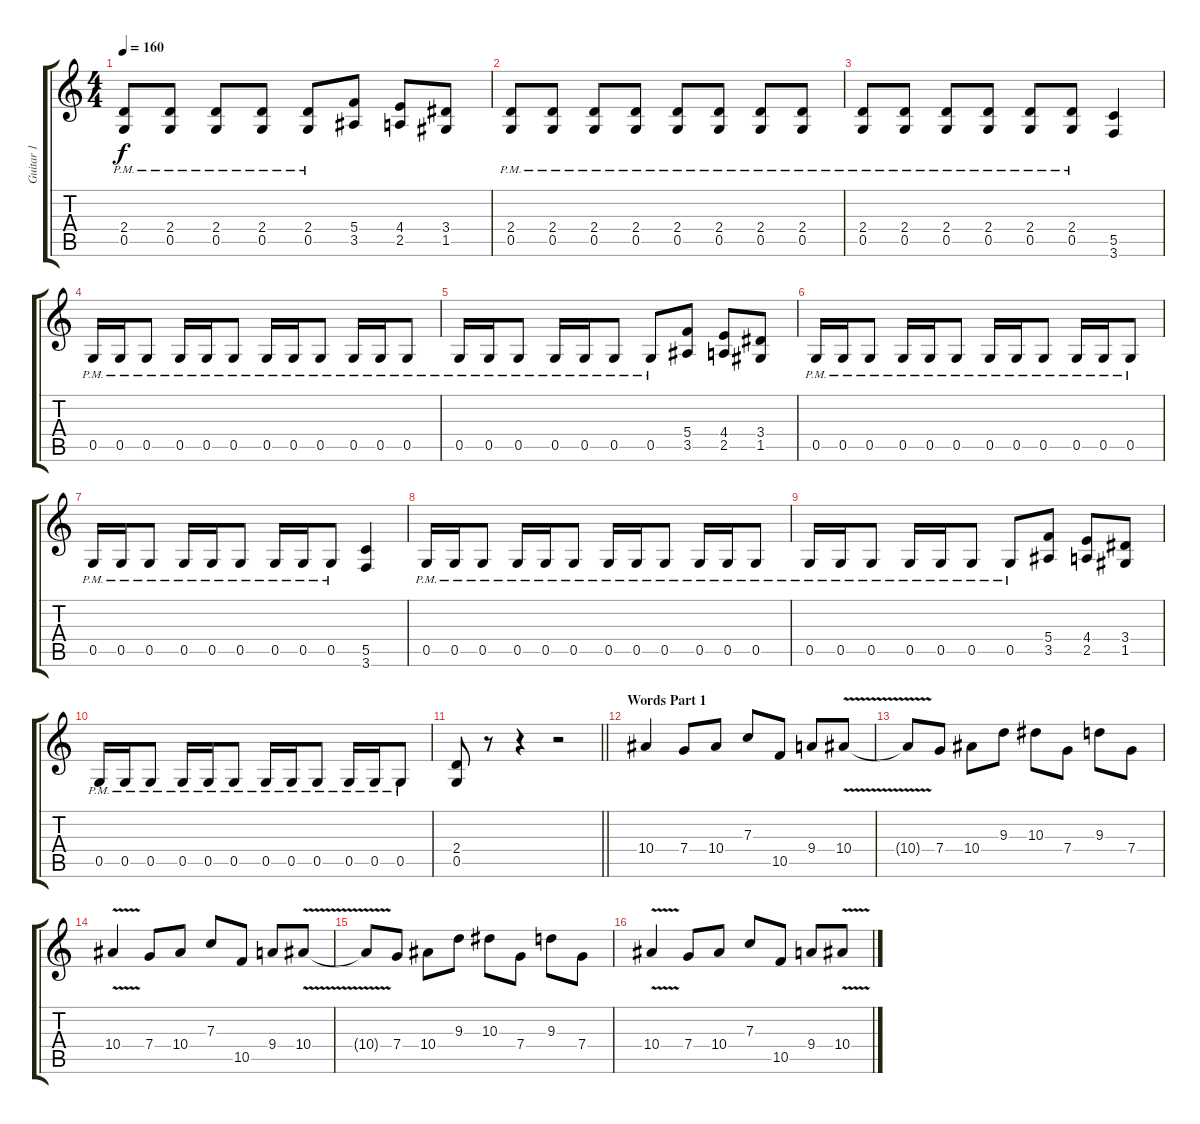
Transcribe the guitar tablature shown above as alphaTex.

\track ("Guitar 1" "Guitar 1") {instrument distortionguitar}
\staff {score tabs}
\tuning (D4 A3 F3 C3 G2 D2) {hide}
\ts (4 4)
\tempo 160
\clef g2
\ks c
(2.4{pm} 0.5{pm}).8{dy f} (2.4{pm} 0.5{pm}).8 (2.4{pm} 0.5{pm}).8 (2.4{pm} 0.5{pm}).8 (2.4{pm} 0.5{pm}).8 (5.4 3.5).8 (4.4 2.5).8 (3.4 1.5).8 |
(2.4{pm} 0.5{pm}).8 (2.4{pm} 0.5{pm}).8 (2.4{pm} 0.5{pm}).8 (2.4{pm} 0.5{pm}).8 (2.4{pm} 0.5{pm}).8 (2.4{pm} 0.5{pm}).8 (2.4{pm} 0.5{pm}).8 (2.4{pm} 0.5{pm}).8 |
(2.4{pm} 0.5{pm}).8 (2.4{pm} 0.5{pm}).8 (2.4{pm} 0.5{pm}).8 (2.4{pm} 0.5{pm}).8 (2.4{pm} 0.5{pm}).8 (2.4{pm} 0.5{pm}).8 (5.5 3.6).4 |
0.5{pm}.16 0.5{pm}.16 0.5{pm}.8 0.5{pm}.16 0.5{pm}.16 0.5{pm}.8 0.5{pm}.16 0.5{pm}.16 0.5{pm}.8 0.5{pm}.16 0.5{pm}.16 0.5{pm}.8 |
0.5{pm}.16 0.5{pm}.16 0.5{pm}.8 0.5{pm}.16 0.5{pm}.16 0.5{pm}.8 0.5{pm}.8 (5.4 3.5).8 (4.4 2.5).8 (3.4 1.5).8 |
0.5{pm}.16 0.5{pm}.16 0.5{pm}.8 0.5{pm}.16 0.5{pm}.16 0.5{pm}.8 0.5{pm}.16 0.5{pm}.16 0.5{pm}.8 0.5{pm}.16 0.5{pm}.16 0.5{pm}.8 |
0.5{pm}.16 0.5{pm}.16 0.5{pm}.8 0.5{pm}.16 0.5{pm}.16 0.5{pm}.8 0.5{pm}.16 0.5{pm}.16 0.5{pm}.8 (5.5 3.6).4 |
0.5{pm}.16 0.5{pm}.16 0.5{pm}.8 0.5{pm}.16 0.5{pm}.16 0.5{pm}.8 0.5{pm}.16 0.5{pm}.16 0.5{pm}.8 0.5{pm}.16 0.5{pm}.16 0.5{pm}.8 |
0.5{pm}.16 0.5{pm}.16 0.5{pm}.8 0.5{pm}.16 0.5{pm}.16 0.5{pm}.8 0.5{pm}.8 (5.4 3.5).8 (4.4 2.5).8 (3.4 1.5).8 |
0.5{pm}.16 0.5{pm}.16 0.5{pm}.8 0.5{pm}.16 0.5{pm}.16 0.5{pm}.8 0.5{pm}.16 0.5{pm}.16 0.5{pm}.8 0.5{pm}.16 0.5{pm}.16 0.5{pm}.8 |
\barLineRight lightlight
(2.4 0.5).8 r.8 r.4 r.2 |
\section ("" "Words Part 1")
10.4.4 7.4.8 10.4.8 7.3.8 10.5.8 9.4.8 10.4{v}.8 |
10.4{t}.8 7.4.8 10.4.8 9.3.8 10.3.8 7.4.8 9.3.8 7.4.8 |
10.4{v}.4 7.4.8 10.4.8 7.3.8 10.5.8 9.4.8 10.4{v}.8 |
10.4{t}.8 7.4.8 10.4.8 9.3.8 10.3.8 7.4.8 9.3.8 7.4.8 |
10.4{v}.4 7.4.8 10.4.8 7.3.8 10.5.8 9.4.8 10.4{v}.8
